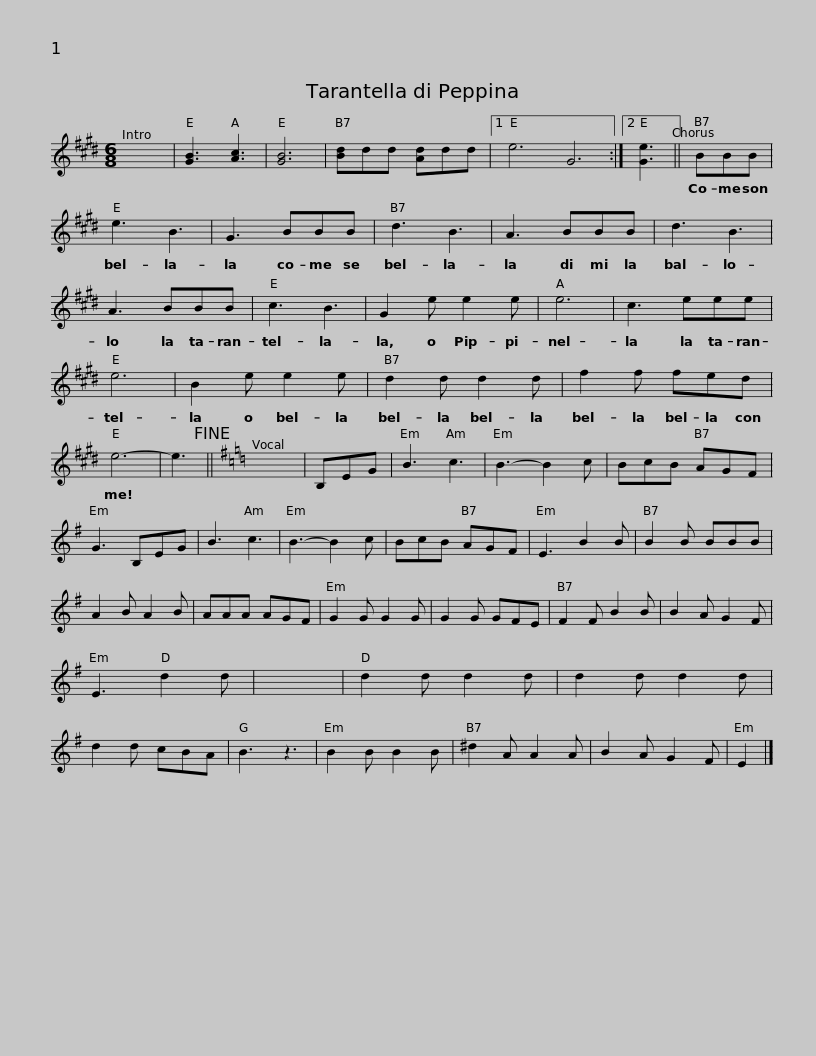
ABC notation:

X:1
L:1/8
M:6/8
I:linebreak $
K:E
V:1 treble
V:1
 x6 | [GB]3 [Ac]3 | [GB]6 | [Bd]dd [Ad]dd |1 e6 G6 :|2 %5
 [Ge]3 || BBB | e3 B3 | G3 BBB | d3 B3 |$ %10
 A3 BBB | d3 B3 | A3 BBB | c3 B3 | G2 e e2 e | %15
 e6 | c3 eee | e6 | B2 e e2 e |$ d2 d d2 d | %20
 f2 f fed | e6- | e3!fine! ||[K:Emin] x6 | B,EG | %25
 B3 c3 | B3- B2 c | BcB AGF | G3 B,EG |$ B3 c3 | %30
 B3- B2 c | BcB AGF | E3 B2 B | B2 B BBB | A2 B A2 B | %35
 AAA AGF | G2 G G2 G | G2 G GFE |$ F2 F B2 B | B2 A G2 F | %40
 E3 d2 d | x6 | d2 d d2 d | d2 d d2 d | d2 d cBA | %45
 B3 z3 | B2 B B2 B | ^d2 A A2 A |$ B2 A G2 F | E2 |] %50
